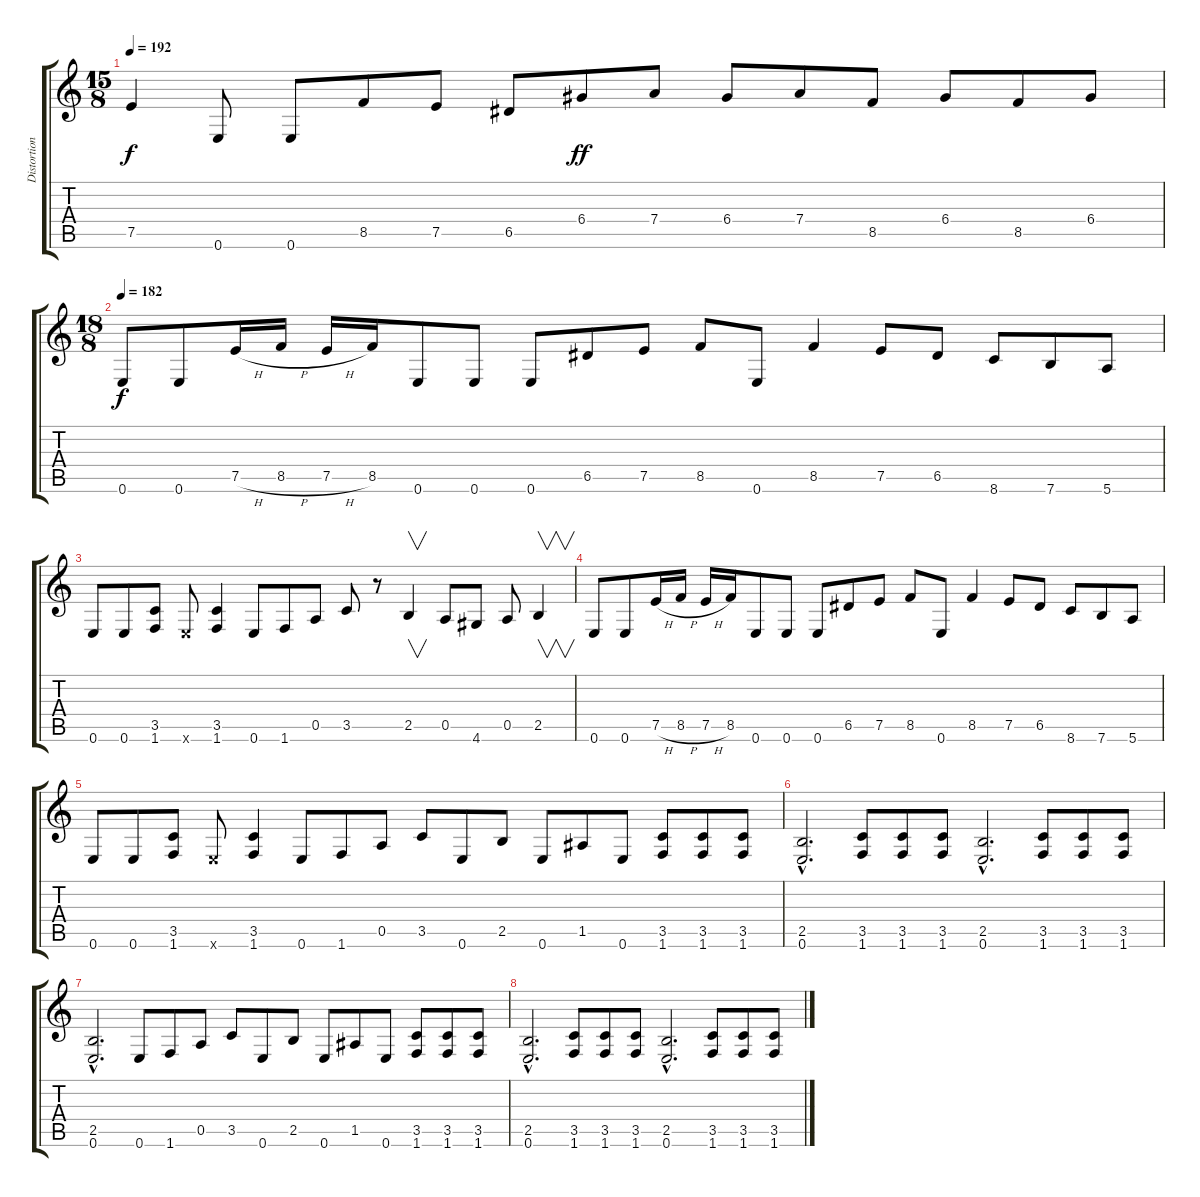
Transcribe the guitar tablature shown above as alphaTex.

\track ("Distortion Guitar" "Distortion") {instrument distortionguitar}
\staff {score tabs}
\tuning (E4 B3 G3 D3 A2 E2) {hide}
\ts (15 8)
\tempo 192
\clef g2
\ks c
7.5.4{dy f} 0.6.8 0.6.8 8.5.8 7.5.8 6.5.8 6.4.8{dy ff} 7.4.8 6.4.8 7.4.8 8.5.8 6.4.8 8.5.8 6.4.8 |
\ts (18 8)
\tempo 182
0.6.8{dy f} 0.6.8 7.5{h}.16 8.5{h}.16 7.5{h}.16 8.5.16 0.6.8 0.6.8 0.6.8 6.5.8 7.5.8 8.5.8 0.6.8 8.5.4 7.5.8 6.5.8 8.6.8 7.6.8 5.6.8 |
0.6.8 0.6.8 (3.5 1.6).8 0.6{x}.8 (3.5 1.6).4 0.6.8 1.6.8 0.5.8 3.5.8 r.8 2.5.4{v} 0.5.8 4.6.8 0.5.8 2.5.4{v} |
0.6.8 0.6.8 7.5{h}.16 8.5{h}.16 7.5{h}.16 8.5.16 0.6.8 0.6.8 0.6.8 6.5.8 7.5.8 8.5.8 0.6.8 8.5.4 7.5.8 6.5.8 8.6.8 7.6.8 5.6.8 |
0.6.8 0.6.8 (3.5 1.6).8 0.6{x}.8 (3.5 1.6).4 0.6.8 1.6.8 0.5.8 3.5.8 0.6.8 2.5.8 0.6.8 1.5.8 0.6.8 (3.5 1.6).8 (3.5 1.6).8 (3.5 1.6).8 |
(2.5{hac} 0.6{hac}).2{d} (3.5 1.6).8 (3.5 1.6).8 (3.5 1.6).8 (2.5{hac} 0.6{hac}).2{d} (3.5 1.6).8 (3.5 1.6).8 (3.5 1.6).8 |
(2.5{hac} 0.6{hac}).2{d} 0.6.8 1.6.8 0.5.8 3.5.8 0.6.8 2.5.8 0.6.8 1.5.8 0.6.8 (3.5 1.6).8 (3.5 1.6).8 (3.5 1.6).8 |
(2.5{hac} 0.6{hac}).2{d} (3.5 1.6).8 (3.5 1.6).8 (3.5 1.6).8 (2.5{hac} 0.6{hac}).2{d} (3.5 1.6).8 (3.5 1.6).8 (3.5 1.6).8
